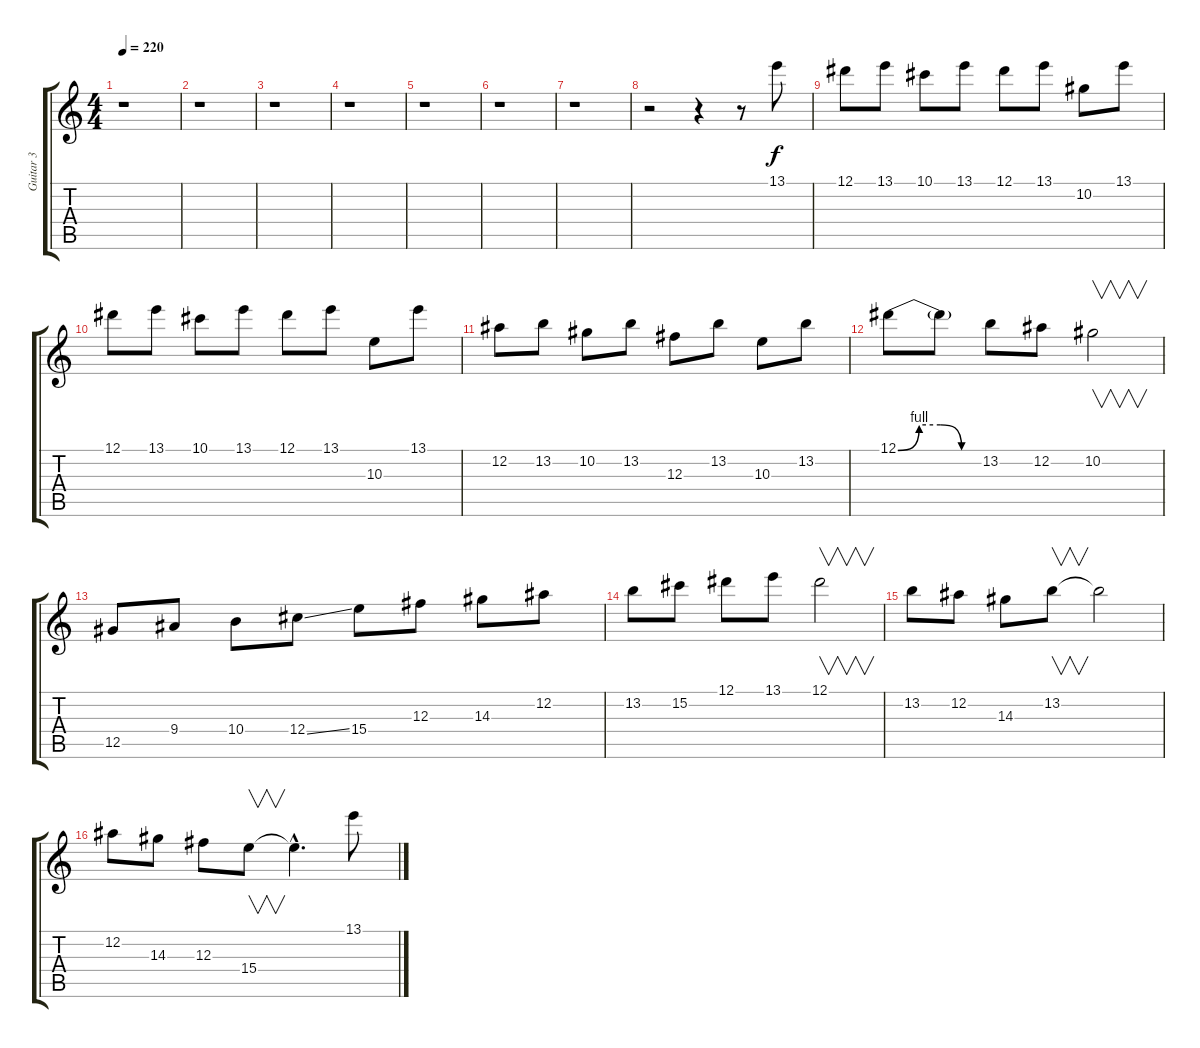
\track ("Guitar 3" "Guitar 3") {instrument distortionguitar}
\staff {score tabs}
\tuning (Eb4 Bb3 Gb3 Db3 Ab2 Eb2) {hide}
\ts (4 4)
\tempo 220
\clef g2
\ks c
r.1{dy f} |
r.1 |
r.1 |
r.1 |
r.1 |
r.1 |
r.1 |
r.2 r.4 r.8 13.1.8 |
12.1.8 13.1.8 10.1.8 13.1.8 12.1.8 13.1.8 10.2.8 13.1.8 |
12.1.8 13.1.8 10.1.8 13.1.8 12.1.8 13.1.8 10.3.8 13.1.8 |
12.2.8 13.2.8 10.2.8 13.2.8 12.3.8 13.2.8 10.3.8 13.2.8 |
12.1{be (custom 0 0 15 4 30 4 45 0 60 0)}.8 12.1{t}.8 13.2.8 12.2.8 10.2.2{v} |
12.5.8 9.4.8 10.4.8 12.4{ss}.8 15.4.8 12.3.8 14.3.8 12.2.8 |
13.2.8 15.2.8 12.1.8 13.1.8 12.1.2{v} |
13.2.8 12.2.8 14.3.8 13.2.8{v} 13.2{t}.2 |
12.2.8 14.3.8 12.3.8 15.4.8{v} 15.4{hac t}.4{d} 13.1.8
